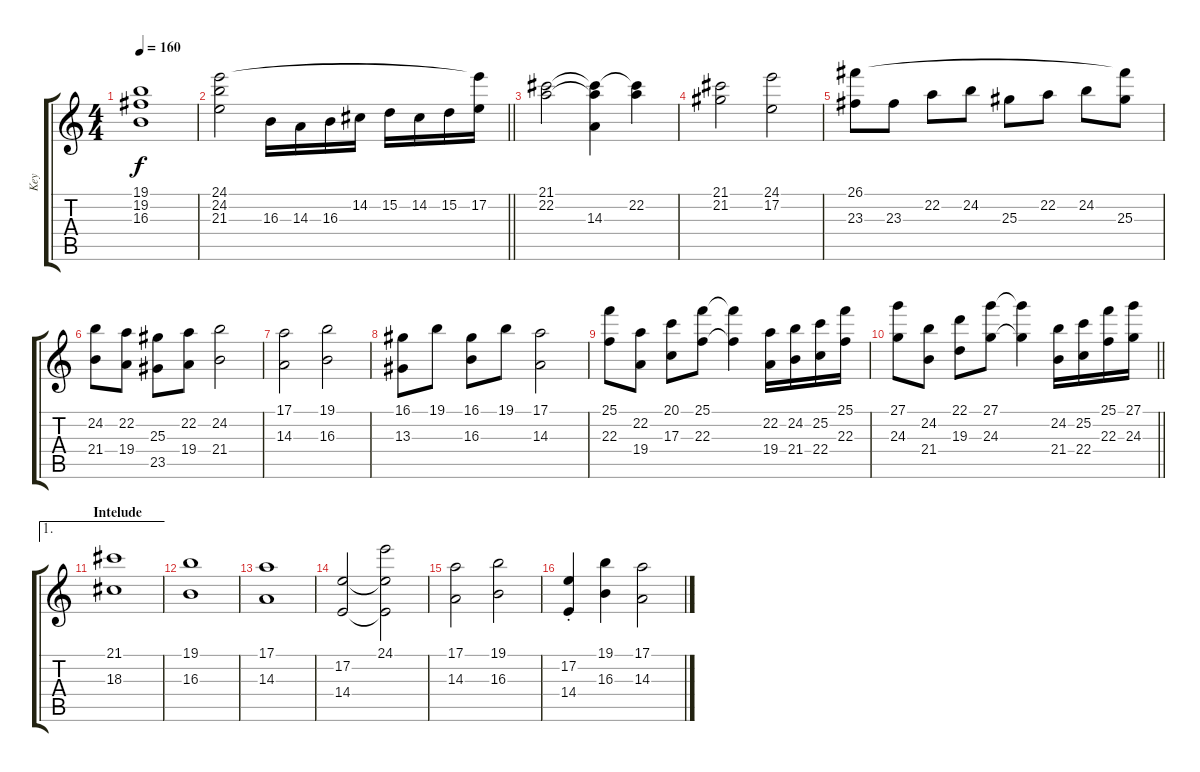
\track ("Key" "Key") {instrument stringensemble1}
\staff {score tabs}
\tuning (E4 B3 G3 D3 A2 E2) {hide}
\ts (4 4)
\tempo 160
\clef g2
\ks c
(19.1 19.2 16.3).1{dy f} |
\barLineRight lightlight
(24.1 24.2 21.3).2 16.3.16 14.3.16 16.3.16 14.2.16 15.2.16 14.2.16 15.2.16 (24.1{t} 17.2).16 |
(21.1 22.2).2 (21.1{t} 22.2{t} 14.3).4 (21.1{t} 22.2).4 |
(21.1 21.2).2 (24.1 17.2).2 |
(26.1 23.3).8 23.3.8 22.2.8 24.2.8 25.3.8 22.2.8 24.2.8 (26.1{t} 25.3).8 |
(24.2 21.4).8 (22.2 19.4).8 (25.3 23.5).8 (22.2 19.4).8 (24.2 21.4).2 |
(17.1 14.3).2 (19.1 16.3).2 |
(16.1 13.3).8 19.1.8 (16.1 16.3).8 19.1.8 (17.1 14.3).2 |
(25.1 22.3).8 (22.2 19.4).8 (20.1 17.3).8 (25.1 22.3).8 (25.1{t} 22.3{t}).4 (22.2 19.4).16 (24.2 21.4).16 (25.2 22.4).16 (25.1 22.3).16 |
\barLineRight lightlight
(27.1 24.3).8 (24.2 21.4).8 (22.1 19.3).8 (27.1 24.3).8 (27.1{t} 24.3{t}).4 (24.2 21.4).16 (25.2 22.4).16 (25.1 22.3).16 (27.1 24.3).16 |
\ae 1
\section ("" "Intelude")
(21.1 18.3).1 |
(19.1 16.3).1 |
(17.1 14.3).1 |
(17.2 14.4).2 (24.1 17.2{t} 14.4{t}).2 |
(17.1 14.3).2 (19.1 16.3).2 |
(17.2{st} 14.4{st}).4 (19.1 16.3).4 (17.1 14.3).2
